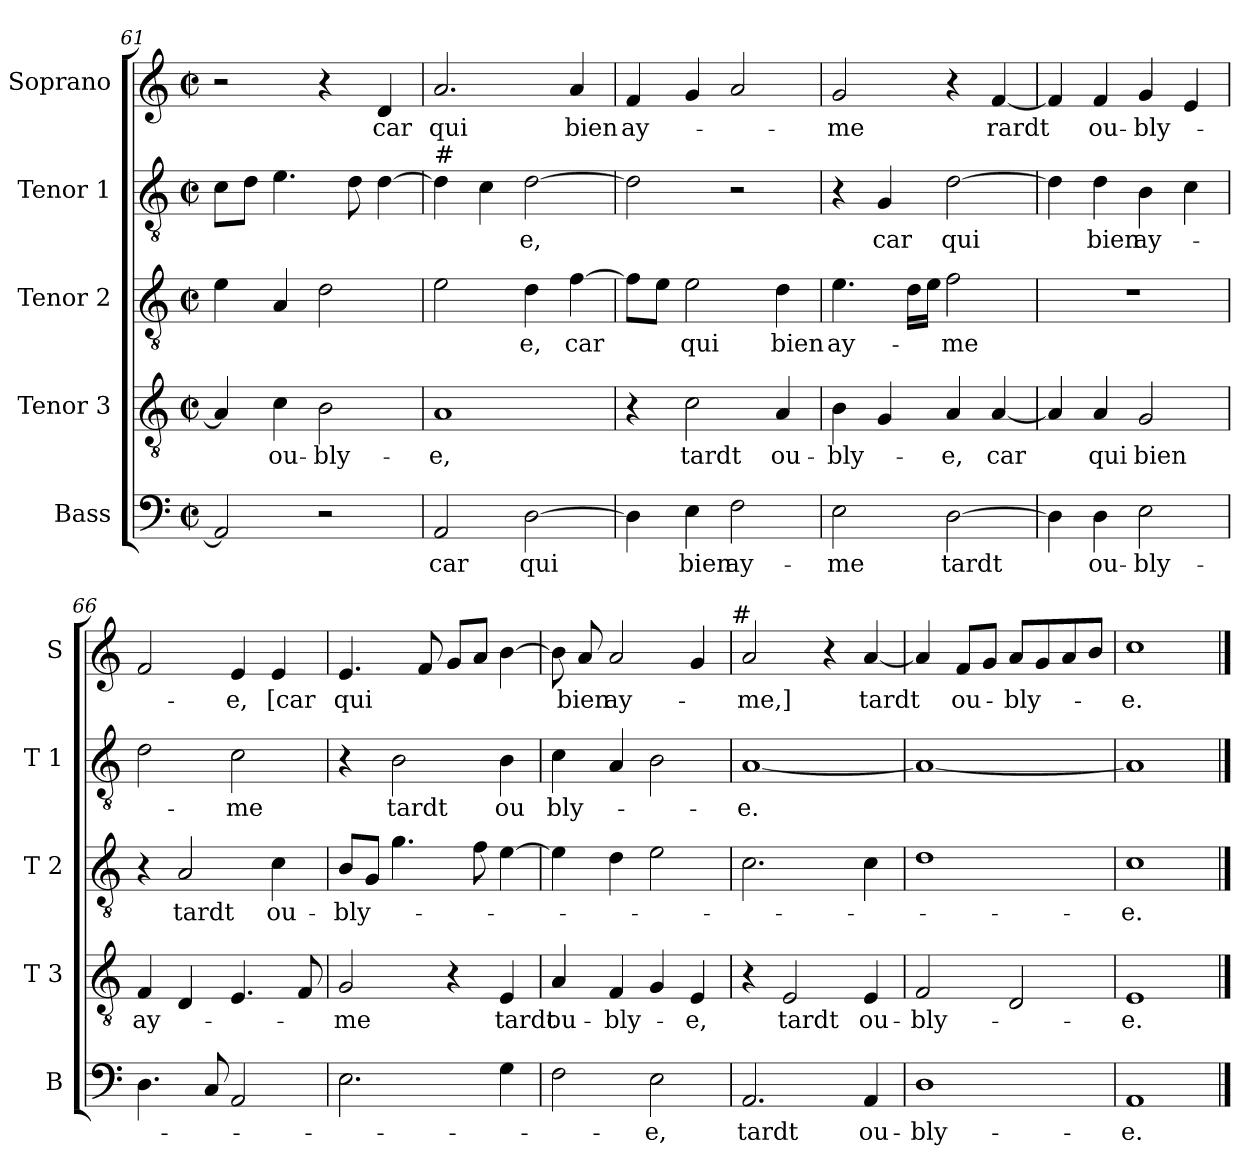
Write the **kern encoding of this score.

**kern	**text	**kern	**text	**kern	**text	**kern	**text	**kern	**text
*part5	*part5	*part4	*part4	*part3	*part3	*part2	*part2	*part1	*part1
*staff5	*staff5	*staff4	*staff4	*staff3	*staff3	*staff2	*staff2	*staff1	*staff1
*I"Bass	*	*I"Tenor 3	*	*I"Tenor 2	*	*I"Tenor 1	*	*I"Soprano	*
*I'B	*	*I'T 3	*	*I'T 2	*	*I'T 1	*	*I'S	*
*clefF4	*	*clefGv2	*	*clefGv2	*	*clefGv2	*	*clefG2	*
*k[]	*	*k[]	*	*k[]	*	*k[]	*	*k[]	*
*C:	*	*C:	*	*C:	*	*C:	*	*C:	*
*M2/2	*	*M2/2	*	*M2/2	*	*M2/2	*	*M2/2	*
*met(c|)	*	*met(c|)	*	*met(c|)	*	*met(c|)	*	*met(c|)	*
=61	=61	=61	=61	=61	=61	=61	=61	=61	=61
2AA/]	.	4A/]	.	4e\	.	8c\L	.	2r	.
.	.	.	.	.	.	8d\J	.	.	.
.	.	4c\	ou-	4A/	.	4.e\	.	.	.
2r	.	2B\	-bly-	2d\	.	.	.	4r	.
.	.	.	.	.	.	8d\	.	.	.
.	.	.	.	.	.	[4d\	.	4d/	car
=62	=62	=62	=62	=62	=62	=62	=62	=62	=62
!	!	!	!	!	!	!LO:TX:a:t=#	!	!	!
2AA/	car	1A	-e,	2e\	.	4d\]	.	2.a/	qui
.	.	.	.	.	.	4c\	.	.	.
[2D\	qui	.	.	4d\	-e,	[2d\	-e,	.	.
.	.	.	.	[4f\	car	.	.	4a/	bien
=63	=63	=63	=63	=63	=63	=63	=63	=63	=63
4D\]	.	4r	.	8f\L]	.	2d\]	.	4f/	ay-
.	.	.	.	8e\J	.	.	.	.	.
4E\	bien	2c\	tardt	2e\	qui	.	.	4g/	.
2F\	ay-	.	.	.	.	2r	.	2a/	.
.	.	4A/	ou-	4d\	bien	.	.	.	.
=64	=64	=64	=64	=64	=64	=64	=64	=64	=64
2E\	-me	4B\	-bly-	4.e\	ay-	4r	.	2g/	-me
.	.	4G/	.	.	.	4G/	car	.	.
.	.	.	.	16d\LL	.	.	.	.	.
.	.	.	.	16e\JJ	.	.	.	.	.
[2D\	tardt	4A/	-e,	2f\	-me	[2d\	qui	4r	.
.	.	[4A/	car	.	.	.	.	[4f/	rardt
=65	=65	=65	=65	=65	=65	=65	=65	=65	=65
4D\]	.	4A/]	.	1r	.	4d\]	.	4f/]	.
4D\	ou-	4A/	qui	.	.	4d\	bien	4f/	ou-
2E\	-bly-	2G/	bien	.	.	4B\	ay-	4g/	-bly-
.	.	.	.	.	.	4c\	.	4e/	.
!!LO:LB:g=z
=66	=66	=66	=66	=66	=66	=66	=66	=66	=66
4.D\	.	4F/	ay-	4r	.	2d\	.	2f/	.
.	.	4D/	.	2A/	tardt	.	.	.	.
8C/	.	.	.	.	.	.	.	.	.
2AA/	.	4.E/	.	.	.	2c\	-me	4e/	-e,
.	.	.	.	4c\	ou-	.	.	4e/	[car
.	.	8F/	.	.	.	.	.	.	.
=67	=67	=67	=67	=67	=67	=67	=67	=67	=67
2.E\	.	2G/	-me	8B/L	-bly-	4r	.	4.e/	qui
.	.	.	.	8G/J	.	.	.	.	.
.	.	.	.	4.g\	.	2B\	tardt	.	.
.	.	.	.	.	.	.	.	8f/	.
.	.	4r	.	.	.	.	.	8g/L	.
.	.	.	.	8f\	.	.	.	8a/J	.
4G\	.	4E/	tardt	[4e\	.	4B\	ou	[4b\	.
=68	=68	=68	=68	=68	=68	=68	=68	=68	=68
2F\	.	4A/	ou-	4e\]	.	4c\	bly-	8b\]	.
.	.	.	.	.	.	.	.	8a/	bien
.	.	4F/	-bly-	4d\	.	4A/	.	2a/	ay-
2E\	-e,	4G/	.	2e\	.	2B\	.	.	.
.	.	4E/	-e,	.	.	.	.	4g/	.
!	!	!	!	!	!	!	!	!LO:TX:a:t=#	!
=69	=69	=69	=69	=69	=69	=69	=69	=69	=69
2.AA/	tardt	4r	.	2.c\	.	[1A	-e.	2a/	-me,]
.	.	2E/	tardt	.	.	.	.	.	.
.	.	.	.	.	.	.	.	4r	.
4AA/	ou-	4E/	ou-	4c\	.	.	.	[4a/	tardt
=70	=70	=70	=70	=70	=70	=70	=70	=70	=70
1D	-bly-	2F/	-bly-	1d	.	1A_	.	4a/]	.
.	.	.	.	.	.	.	.	8f/L	ou-
.	.	.	.	.	.	.	.	8g/J	.
.	.	2D/	.	.	.	.	.	8a/L	-bly-
.	.	.	.	.	.	.	.	8g/	.
.	.	.	.	.	.	.	.	8a/	.
.	.	.	.	.	.	.	.	8b/J	.
=71	=71	=71	=71	=71	=71	=71	=71	=71	=71
1AA	-e.	1E	-e.	1c	-e.	1A]	.	1cc	-e.
==	==	==	==	==	==	==	==	==	==
*-	*-	*-	*-	*-	*-	*-	*-	*-	*-
